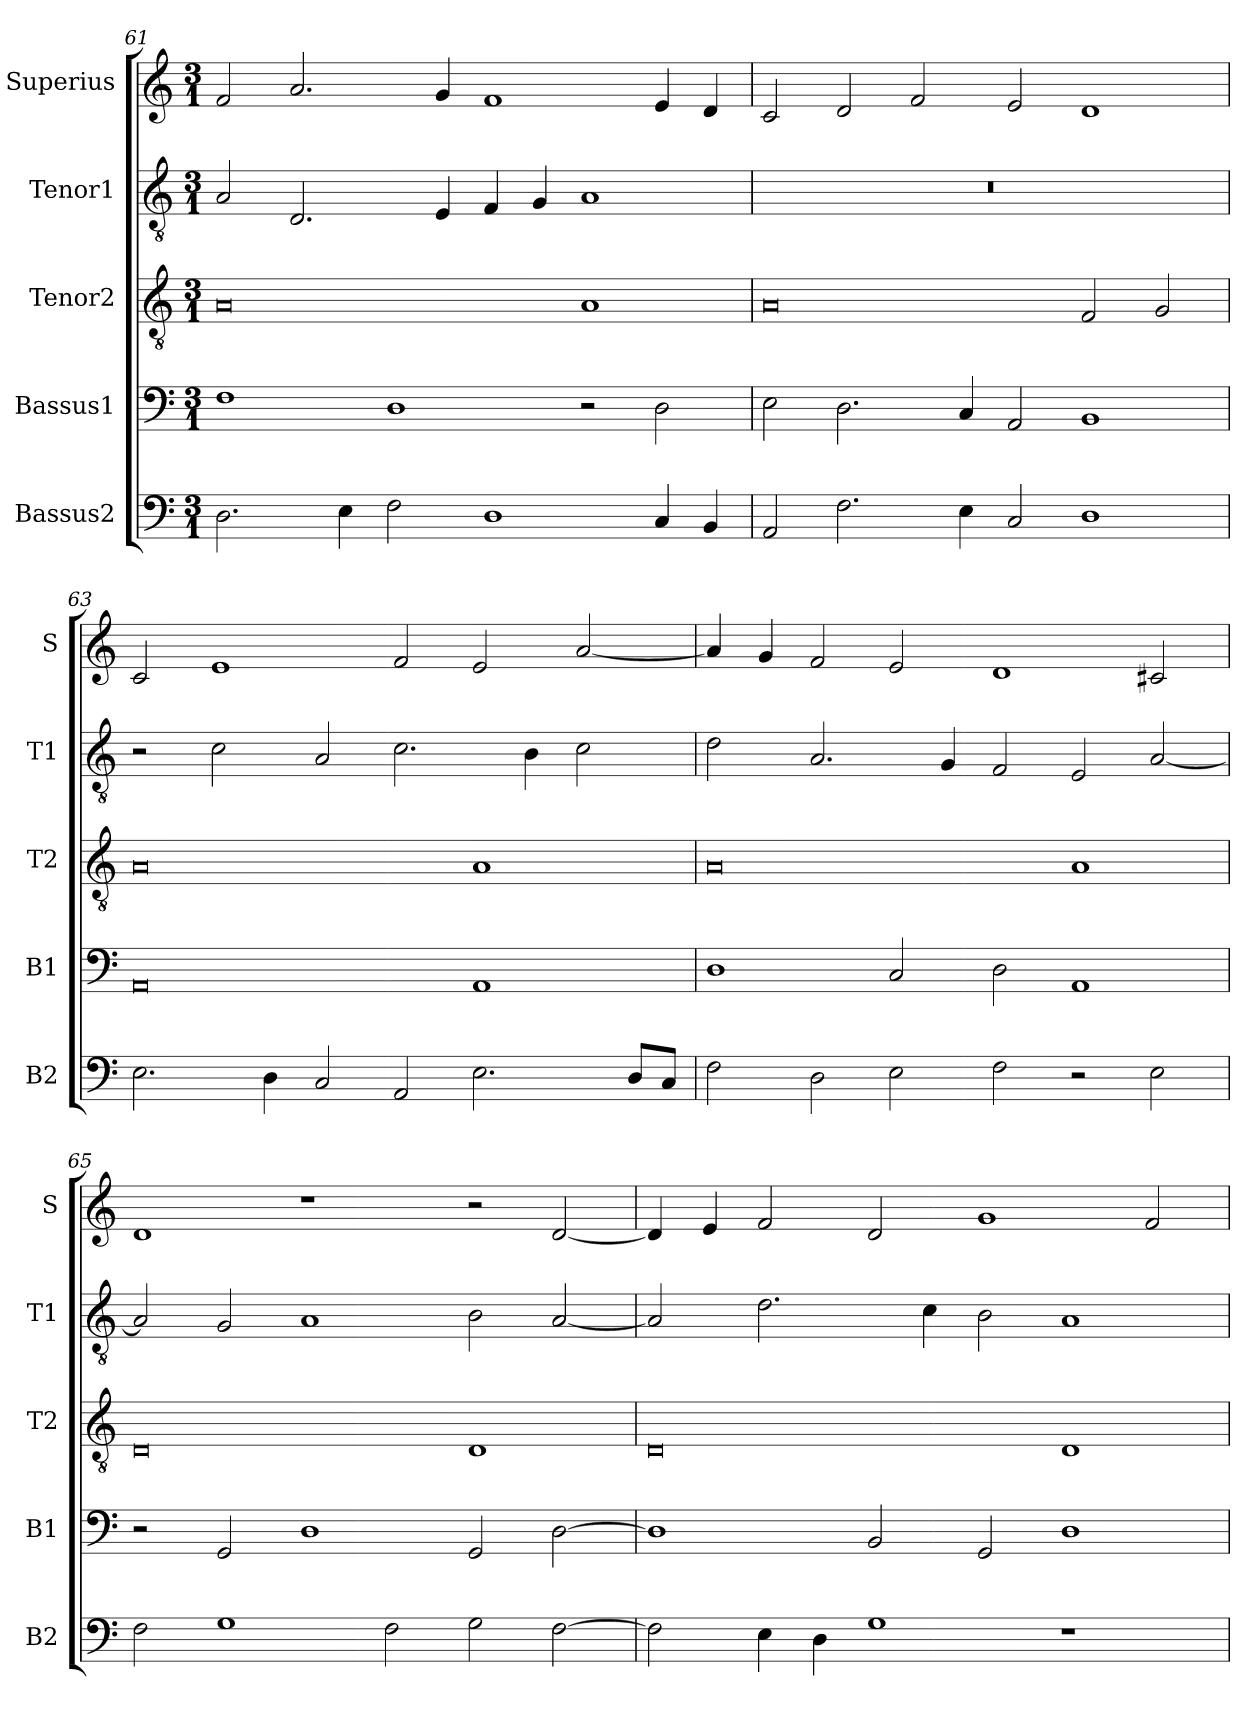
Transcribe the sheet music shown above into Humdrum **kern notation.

**kern	**kern	**kern	**kern	**kern
*part5	*part4	*part3	*part2	*part1
*staff5	*staff4	*staff3	*staff2	*staff1
*I"Bassus2	*I"Bassus1	*I"Tenor2	*I"Tenor1	*I"Superius
*I'B2	*I'B1	*I'T2	*I'T1	*I'S
*clefF4	*clefF4	*clefGv2	*clefGv2	*clefG2
*k[]	*k[]	*k[]	*k[]	*k[]
*M3/1	*M3/1	*M3/1	*M3/1	*M3/1
=61	=61	=61	=61	=61
2.D\	1F	0A	2A/	2f/
.	.	.	2.D/	2.a/
4E\	.	.	.	.
2F\	1D	.	.	.
.	.	.	4E/	4g/
1D	.	.	4F/	1f
.	.	.	4G/	.
.	2r	1A	1A	.
4C/	2D\	.	.	4e/
4BB/	.	.	.	4d/
=62	=62	=62	=62	=62
2AA/	2E\	0A	0.r	2c/
2.F\	2.D\	.	.	2d/
.	.	.	.	2f/
4E\	4C/	.	.	.
2C/	2AA/	.	.	2e/
1D	1BB	2F/	.	1d
.	.	2G/	.	.
=63	=63	=63	=63	=63
2.E\	0AA	0A	2r	2c/
.	.	.	2c\	1e
4D\	.	.	.	.
2C/	.	.	2A/	.
2AA/	.	.	2.c\	2f/
2.E\	1AA	1A	.	2e/
.	.	.	4B\	.
.	.	.	2c\	[2a/
8D/L	.	.	.	.
8C/J	.	.	.	.
=64	=64	=64	=64	=64
2F\	1D	0A	2d\	4a/]
.	.	.	.	4g/
2D\	.	.	2.A/	2f/
2E\	2C/	.	.	2e/
.	.	.	4G/	.
2F\	2D\	.	2F/	1d
2r	1AA	1A	2E/	.
2E\	.	.	[2A/	2c#X/
=65	=65	=65	=65	=65
2F\	2r	0D	2A/]	1d
1G	2GG/	.	2G/	.
.	1D	.	1A	1r
2F\	.	.	.	.
2G\	2GG/	1D	2B\	2r
[2F\	[2D\	.	[2A/	[2d/
=66	=66	=66	=66	=66
2F\]	1D]	0D	2A/]	4d/]
.	.	.	.	4e/
4E\	.	.	2.d\	2f/
4D\	.	.	.	.
1G	2BB/	.	.	2d/
.	.	.	4c\	.
.	2GG/	.	2B\	1g
1r	1D	1D	1A	.
.	.	.	.	2f/
=	=	=	=	=
*-	*-	*-	*-	*-
